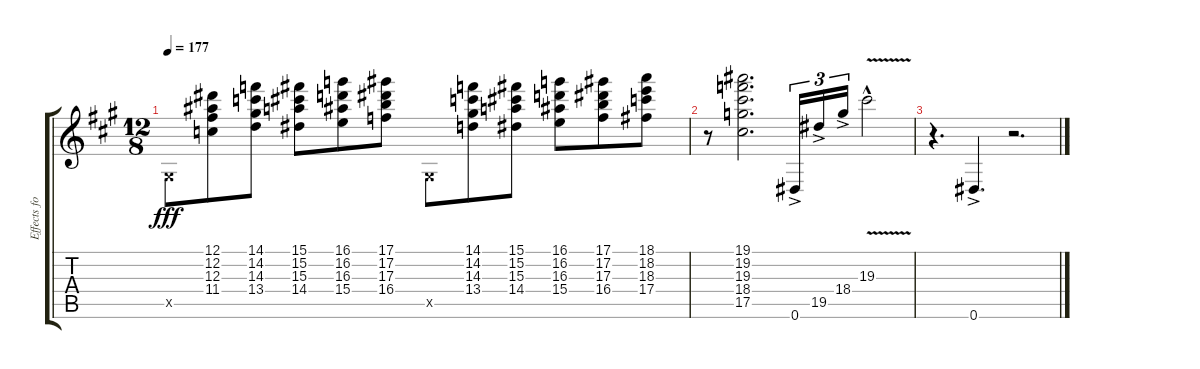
\track ("Effects for Guitar 1" "Effects fo") {instrument acousticguitarsteel}
\staff {score tabs}
\tuning (Eb4 Bb3 Gb3 Db3 Ab2 Eb2) {hide}
\ts (12 8)
\tempo 177
\clef g2
\ks a
0.5{x}.8{dy fff} (12.1 12.2 12.3 11.4).8 (14.1 14.2 14.3 13.4).8 (15.1 15.2 15.3 14.4).8 (16.1 16.2 16.3 15.4).8 (17.1 17.2 17.3 16.4).8 0.5{x}.8 (14.1 14.2 14.3 13.4).8 (15.1 15.2 15.3 14.4).8 (16.1 16.2 16.3 15.4).8 (17.1 17.2 17.3 16.4).8 (18.1 18.2 18.3 17.4).8 |
r.8 (19.1 19.2 19.3 18.4 17.5).2{d} 0.6{ac}.16{tu (3 2)} 19.5{ac}.16{tu (3 2)} 18.4{ac}.16{tu (3 2)} 19.3{v hac}.2 |
r.4{d} 0.6{ac}.4{d} r.2{d}
